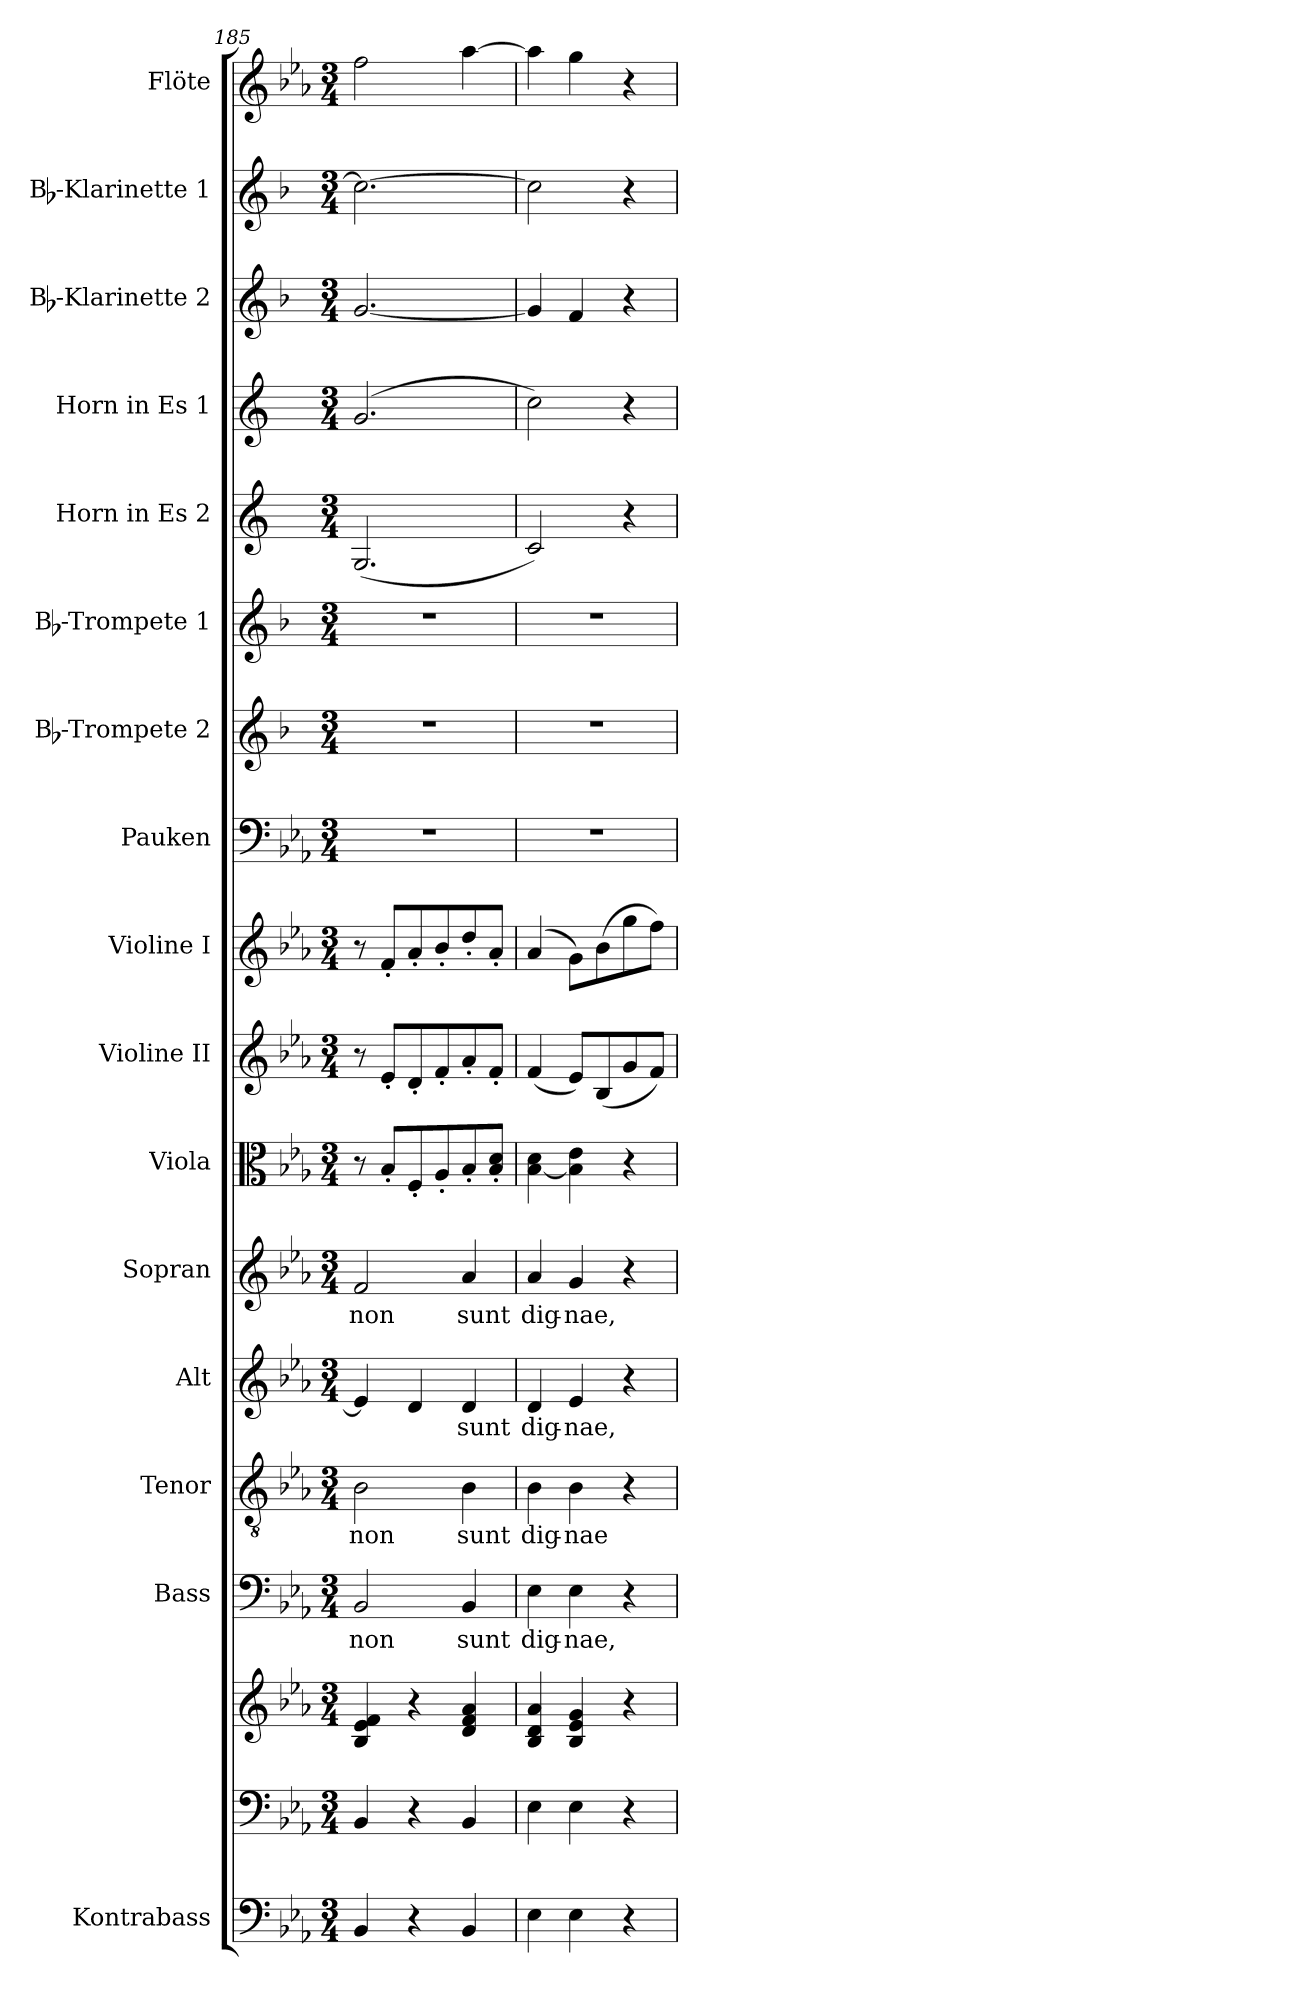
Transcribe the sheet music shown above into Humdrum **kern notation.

**kern	**kern	**kern	**kern	**text	**kern	**text	**kern	**text	**kern	**text	**kern	**kern	**kern	**kern	**kern	**kern	**kern	**kern	**kern	**kern	**kern
*part17	*part16	*part16	*part15	*part15	*part14	*part14	*part13	*part13	*part12	*part12	*part11	*part10	*part9	*part8	*part7	*part6	*part5	*part4	*part3	*part2	*part1
*staff18	*staff17	*staff16	*staff15	*staff15	*staff14	*staff14	*staff13	*staff13	*staff12	*staff12	*staff11	*staff10	*staff9	*staff8	*staff7	*staff6	*staff5	*staff4	*staff3	*staff2	*staff1
*I"Kontrabass	*	*	*I"Bass	*	*I"Tenor	*	*I"Alt	*	*I"Sopran	*	*I"Viola	*I"Violine II	*I"Violine I	*I"Pauken	*I"Bb-Trompete 2	*I"Bb-Trompete 1	*I"Horn in Es 2	*I"Horn in Es 1	*I"Bb-Klarinette 2	*I"Bb-Klarinette 1	*I"Flöte
*I'Kb.	*	*	*I'B.	*	*I'T.	*	*I'A.	*	*I'S.	*	*I'Vla.	*I'Vl. II	*I'Vl. I	*I'Pk.	*I'Bb Trp. 2	*I'Bb Trp. 1	*	*	*I'Bb Kl. 2	*I'Bb Kl. 1	*I'Fl.
*clefF4	*clefF4	*clefG2	*clefF4	*	*clefGv2	*	*clefG2	*	*clefG2	*	*clefC3	*clefG2	*clefG2	*clefF4	*clefG2	*clefG2	*clefG2	*clefG2	*clefG2	*clefG2	*clefG2
*ITrd7c12	*	*	*	*	*	*	*	*	*	*	*	*	*	*	*ITrd1c2	*ITrd1c2	*ITrd5c9	*ITrd5c9	*ITrd1c2	*ITrd1c2	*
*k[b-e-a-]	*k[b-e-a-]	*k[b-e-a-]	*k[b-e-a-]	*	*k[b-e-a-]	*	*k[b-e-a-]	*	*k[b-e-a-]	*	*k[b-e-a-]	*k[b-e-a-]	*k[b-e-a-]	*k[b-e-a-]	*k[b-e-a-]	*k[b-e-a-]	*k[b-e-a-]	*k[b-e-a-]	*k[b-e-a-]	*k[b-e-a-]	*k[b-e-a-]
*E-:	*E-:	*E-:	*E-:	*	*E-:	*	*E-:	*	*E-:	*	*E-:	*E-:	*E-:	*E-:	*E-:	*E-:	*E-:	*E-:	*E-:	*E-:	*E-:
*M3/4	*M3/4	*M3/4	*M3/4	*	*M3/4	*	*M3/4	*	*M3/4	*	*M3/4	*M3/4	*M3/4	*M3/4	*M3/4	*M3/4	*M3/4	*M3/4	*M3/4	*M3/4	*M3/4
=185	=185	=185	=185	=185	=185	=185	=185	=185	=185	=185	=185	=185	=185	=185	=185	=185	=185	=185	=185	=185	=185
!	!	!	!	!LO:LY:b	!	!LO:LY:b	!	!	!	!LO:LY:b	!	!	!	!	!	!	!	!	!	!	!
4BBB-/	4BB-/	4B-/ 4e-/ 4f/	2BB-/	non	2B-\	non	4e-/]	.	2f/	non	8r	8r	8r	2.r	2.r	2.r	(<2.BB-/	(<2.B-/	[2.f/	2.b-\_	2ff\
.	.	.	.	.	.	.	.	.	.	.	8B-'</L	8e-'</L	8f'</L	.	.	.	.	.	.	.	.
4r	4r	4r	.	.	.	.	4d/	.	.	.	8F'</	8d'</	8a-'</	.	.	.	.	.	.	.	.
.	.	.	.	.	.	.	.	.	.	.	8A-'</	8f'</	8b-'</	.	.	.	.	.	.	.	.
!	!	!	!	!LO:LY:b	!	!LO:LY:b	!	!LO:LY:b	!	!LO:LY:b	!	!	!	!	!	!	!	!	!	!	!
4BBB-/	4BB-/	4d/ 4f/ 4a-/	4BB-/	sunt	4B-\	sunt	4d/	sunt	4a-/	sunt	8B-'</	8a-'</	8dd'</	.	.	.	.	.	.	.	[4aa-\
.	.	.	.	.	.	.	.	.	.	.	8B-/'< 8d/'<J	8f'</J	8a-'</J	.	.	.	.	.	.	.	.
=186	=186	=186	=186	=186	=186	=186	=186	=186	=186	=186	=186	=186	=186	=186	=186	=186	=186	=186	=186	=186	=186
!	!	!	!	!LO:LY:b	!	!LO:LY:b	!	!LO:LY:b	!	!LO:LY:b	!	!	!	!	!	!	!	!	!	!	!
4EE-\	4E-\	4B-/ 4d/ 4a-/	4E-\	dig-	4B-\	dig-	4d/	dig-	4a-/	dig-	[<4B-\ 4d\	(<4f/	(4a-/	2.r	2.r	2.r	2E-/)	2e-\)	4f/]	2b-\]	4aa-\]
!	!	!	!	!LO:LY:b	!	!LO:LY:b	!	!LO:LY:b	!	!LO:LY:b	!	!	!	!	!	!	!	!	!	!	!
4EE-\	4E-\	4B-/ 4e-/ 4g/	4E-\	-nae,	4B-\	-nae	4e-/	-nae,	4g/	-nae,	4B-\] 4e-\	8e-/L)	8g\L)	.	.	.	.	.	4e-/	.	4gg\
.	.	.	.	.	.	.	.	.	.	.	.	(<8B-/	(>8b-\	.	.	.	.	.	.	.	.
4r	4r	4r	4r	.	4r	.	4r	.	4r	.	4r	8g/	8gg\	.	.	.	4r	4r	4r	4r	4r
.	.	.	.	.	.	.	.	.	.	.	.	8f/J)	8ff\J)	.	.	.	.	.	.	.	.
=	=	=	=	=	=	=	=	=	=	=	=	=	=	=	=	=	=	=	=	=	=
*-	*-	*-	*-	*-	*-	*-	*-	*-	*-	*-	*-	*-	*-	*-	*-	*-	*-	*-	*-	*-	*-
